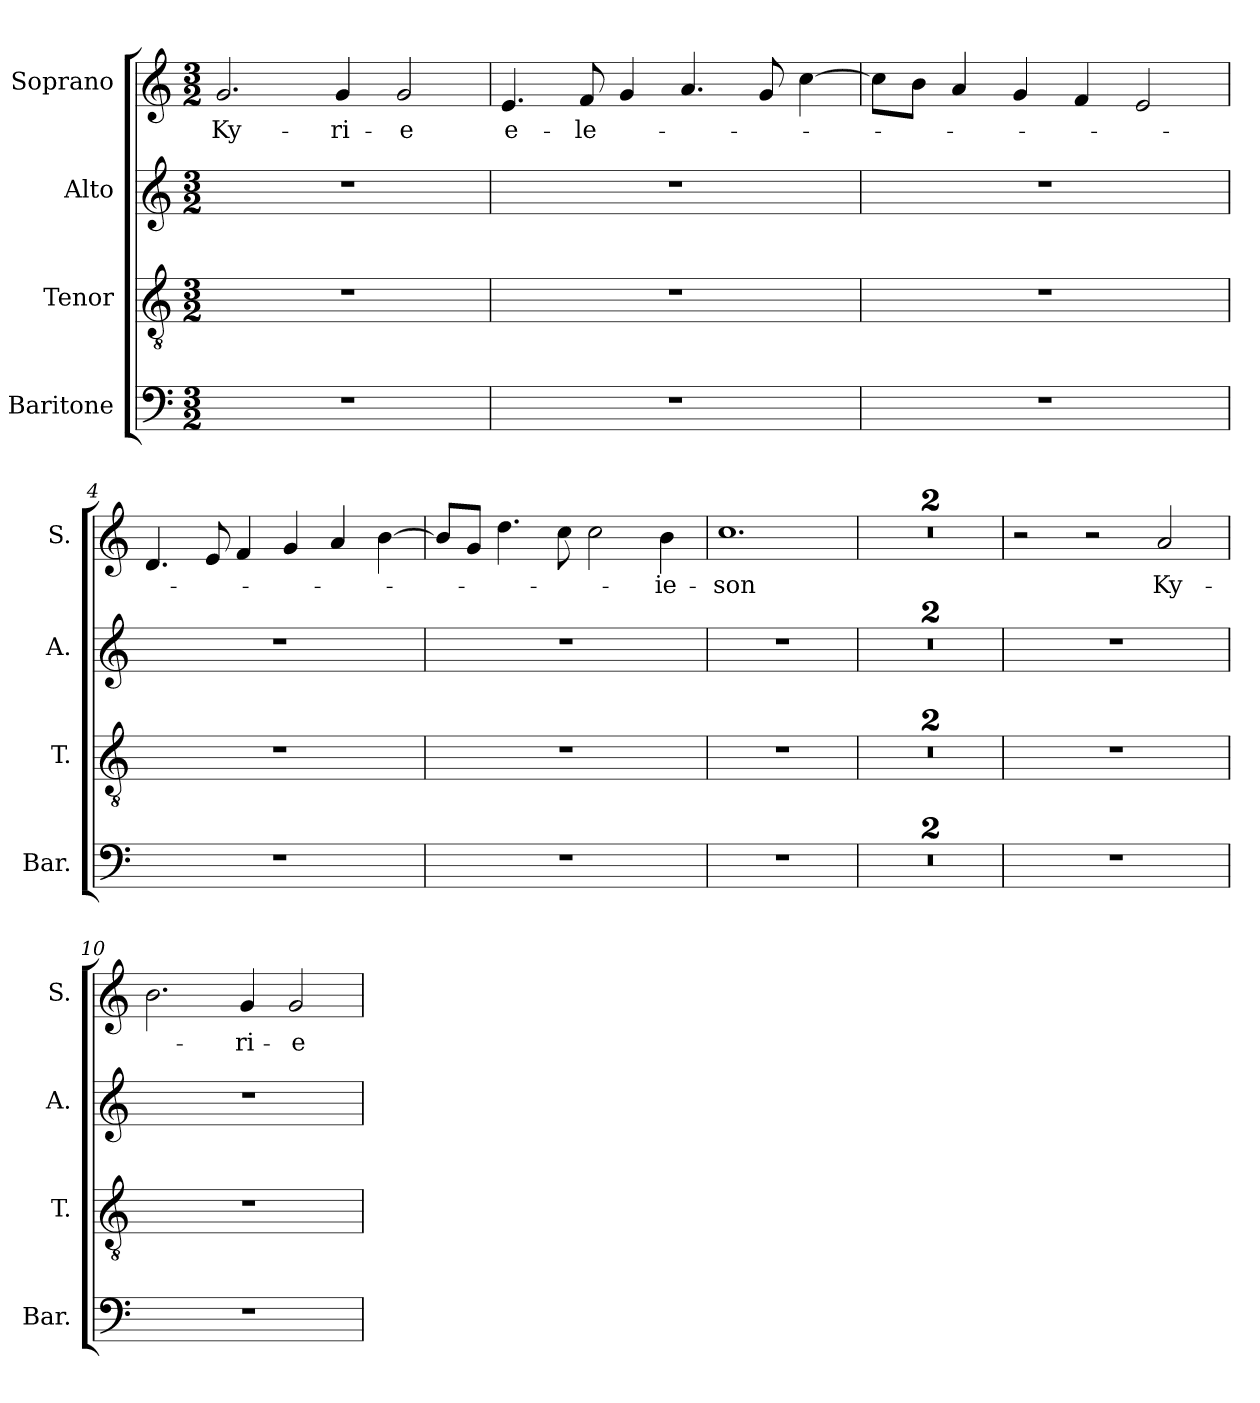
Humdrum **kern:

**kern	**kern	**kern	**kern	**text
*part4	*part3	*part2	*part1	*part1
*staff4	*staff3	*staff2	*staff1	*staff1
*I"Baritone	*I"Tenor	*I"Alto	*I"Soprano	*
*I'Bar.	*I'T.	*I'A.	*I'S.	*
*clefF4	*clefGv2	*clefG2	*clefG2	*
*k[]	*k[]	*k[]	*k[]	*
*M3/2	*M3/2	*M3/2	*M3/2	*
=1	=1	=1	=1	=1
!	!	!	!	!LO:LY:b
1.r	1.r	1.r	2.g/	Ky-
!	!	!	!	!LO:LY:b
.	.	.	4g/	-ri-
!	!	!	!	!LO:LY:b
.	.	.	2g/	-e
=2	=2	=2	=2	=2
!	!	!	!	!LO:LY:b
1.r	1.r	1.r	4.e/	e-
!	!	!	!	!LO:LY:b
.	.	.	8f/	-le-
.	.	.	4g/	.
.	.	.	4.a/	.
.	.	.	8g/	.
.	.	.	[4cc\	.
=3	=3	=3	=3	=3
1.r	1.r	1.r	8cc\L]	.
.	.	.	8b\J	.
.	.	.	4a/	.
.	.	.	4g/	.
.	.	.	4f/	.
.	.	.	2e/	.
=4	=4	=4	=4	=4
1.r	1.r	1.r	4.d/	.
.	.	.	8e/	.
.	.	.	4f/	.
.	.	.	4g/	.
.	.	.	4a/	.
.	.	.	[4b\	.
=5	=5	=5	=5	=5
1.r	1.r	1.r	8b/L]	.
.	.	.	8g/J	.
.	.	.	4.dd\	.
.	.	.	8cc\	.
.	.	.	2cc\	.
!	!	!	!	!LO:LY:b
.	.	.	4b\	-ie-
=6	=6	=6	=6	=6
!	!	!	!	!LO:LY:b
1.r	1.r	1.r	1.cc	son
=7	=7	=7	=7	=7
1.r	1.r	1.r	1.r	.
=8	=8	=8	=8	=8
1.r	1.r	1.r	1.r	.
!!LO:LB:g=z
=9	=9	=9	=9	=9
1.r	1.r	1.r	2r	.
.	.	.	2r	.
!	!	!	!	!LO:LY:b
.	.	.	2a/	Ky-
=10	=10	=10	=10	=10
1.r	1.r	1.r	2.b\	.
!	!	!	!	!LO:LY:b
.	.	.	4g/	-ri-
!	!	!	!	!LO:LY:b
.	.	.	2g/	-e
=	=	=	=	=
*-	*-	*-	*-	*-
